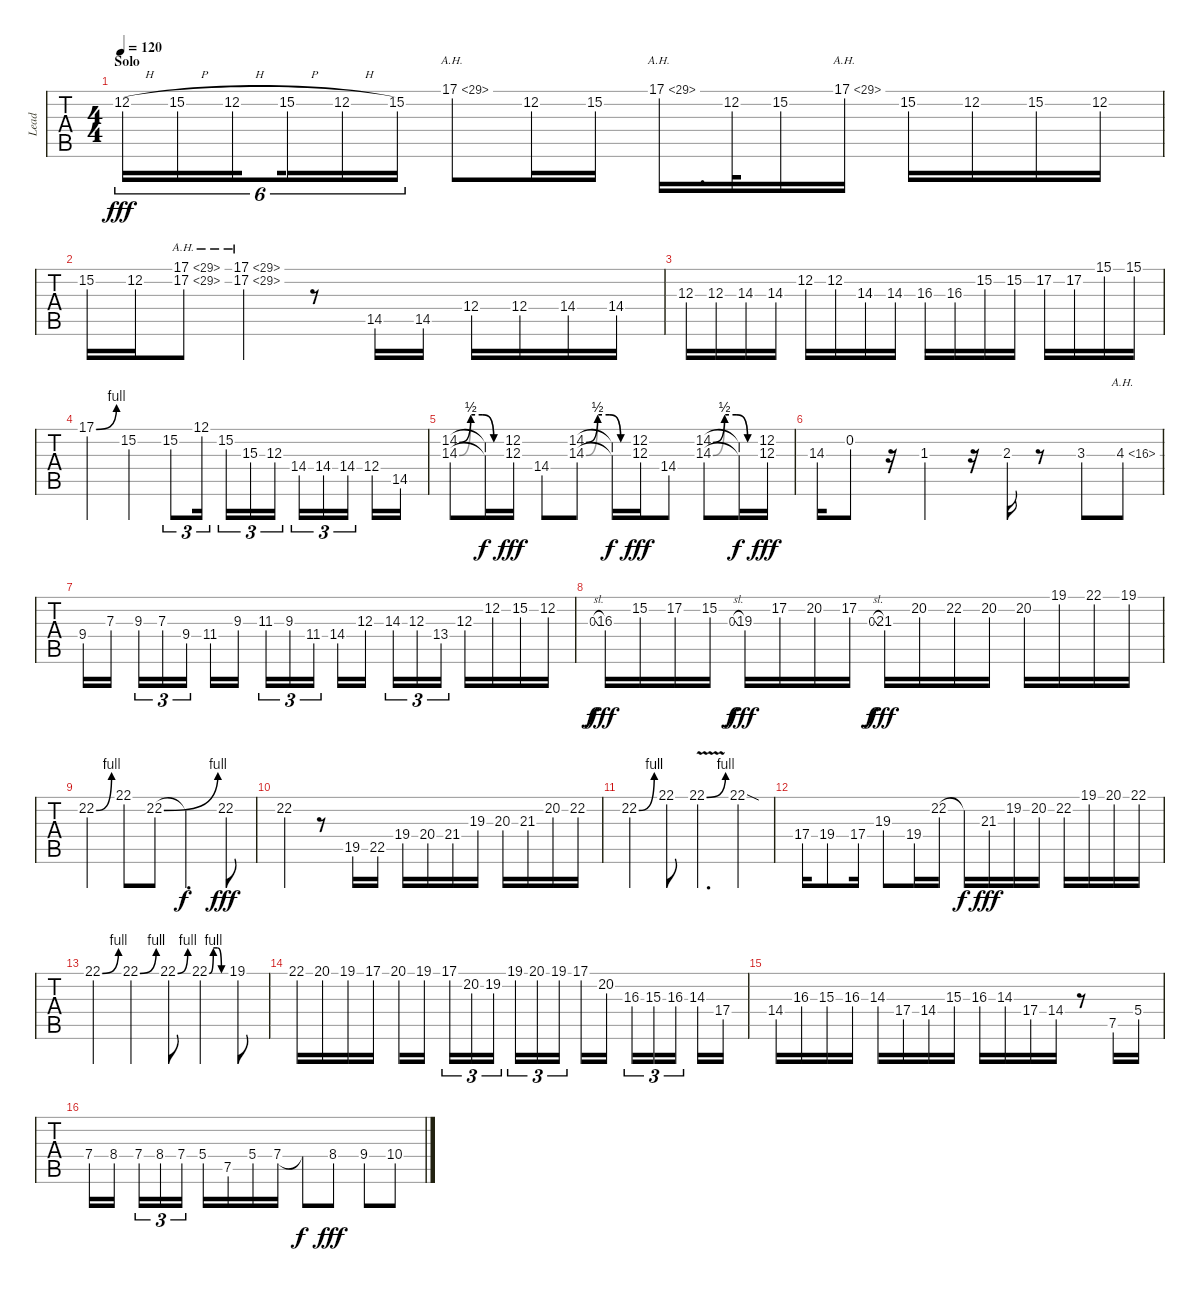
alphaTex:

\track ("Lead" "Lead") {instrument distortionguitar}
\staff {tabs}
\tuning (E4 B3 G3 D3 A2 E2) {hide}
\ts (4 4)
\section ("" "Solo")
\tempo 120
\clef g2
\ks c
12.2{h}.16{tu (6 4) dy fff} 15.2{h}.16{tu (6 4)} 12.2{h}.16{tu (6 4) beam splitsecondary} 15.2{h}.16{tu (6 4)} 12.2{h}.16{tu (6 4)} 15.2.16{tu (6 4)} 17.1{ah 12}.8 12.2.16 15.2.16 17.1{ah 12}.16{d} 12.2.32 15.2.16 17.1{ah 12}.16 15.2.16 12.2.16 15.2.16 12.2.16 |
15.2.16 12.2.16 (17.1{ah 12} 17.2{ah 12}).8 (17.1{ah 12} 17.2{ah 12}).4 r.8 14.5.16 14.5.16 12.4.16 12.4.16 14.4.16 14.4.16 |
12.3.16 12.3.16 14.3.16 14.3.16 12.2.16 12.2.16 14.3.16 14.3.16 16.3.16 16.3.16 15.2.16 15.2.16 17.2.16 17.2.16 15.1.16 15.1.16 |
17.1{be (bend 0 0 60 4)}.4 15.2.4 15.2.8{tu (3 2)} 12.1.16{tu (3 2) beam splitsecondary} 15.2.16{tu (3 2)} 15.3.16{tu (3 2)} 12.3.16{tu (3 2)} 14.4.16{tu (3 2)} 14.4.16{tu (3 2)} 14.4.16{tu (3 2) beam splitsecondary} 12.4.16 14.5.16 |
(14.2{be (custom 0 0 15 2 30 2 45 0 60 0)} 14.3{be (custom 0 0 15 2 30 2 45 0 60 0)}).8 (14.2{t} 14.3{t}).16{dy f} (12.2 12.3).16{dy fff} 14.4.8 (14.2{be (custom 0 0 15 2 30 2 45 0 60 0)} 14.3{be (custom 0 0 15 2 30 2 45 0 60 0)}).8 (14.2{t} 14.3{t}).16{dy f} (12.2 12.3).16{dy fff} 14.4.8 (14.2{be (custom 0 0 15 2 30 2 45 0 60 0)} 14.3{be (custom 0 0 15 2 30 2 45 0 60 0)}).8 (14.2{t} 14.3{t}).16{dy f} (12.2 12.3).16{dy fff} |
14.3.16 0.2.8 r.16 1.3.4 r.16 2.3.16 r.8 3.3.8 4.3{ah 12}.8 |
9.4.16 7.3.16{beam splitsecondary} 9.3.16{tu (3 2)} 7.3.16{tu (3 2)} 9.4.16{tu (3 2)} 11.4.16 9.3.16{beam splitsecondary} 11.3.16{tu (3 2)} 9.3.16{tu (3 2)} 11.4.16{tu (3 2)} 14.4.16 12.3.16{beam splitsecondary} 14.3.16{tu (3 2)} 12.3.16{tu (3 2)} 13.4.16{tu (3 2)} 12.3.16 12.2.16 15.2.16 12.2.16 |
0.3{sl}.8{gr dy f} 16.3.16{dy fff} 15.2.16 17.2.16 15.2.16 0.3{sl}.8{gr dy f} 19.3.16{dy fff} 17.2.16 20.2.16 17.2.16 0.3{sl}.8{gr dy f} 21.3.16{dy fff} 20.2.16 22.2.16 20.2.16 20.2.16 19.1.16 22.1.16 19.1.16 |
22.2{be (bend 0 0 60 4)}.4 22.1.8 22.2{be (bend 0 0 60 4)}.8 22.2{t}.4{d dy f} 22.2.8{dy fff} |
22.2.4 r.8 19.5.16 22.5.16 19.4.16 20.4.16 21.4.16 19.3.16 20.3.16 21.3.16 20.2.16 22.2.16 |
22.2{be (bend 0 0 60 4)}.4 22.1.8 22.1{be (bend 0 0 60 4) v}.4{d} 22.1{sod}.4 |
17.4.16 19.4.8 17.4.16 19.3.8 19.4.16 22.2.16 22.2{t}.16{dy f} 21.3.16{dy fff} 19.2.16 20.2.16 22.2.16 19.1.16 20.1.16 22.1.16 |
22.1{be (bend 0 0 60 4)}.4 22.1{be (bend 0 0 60 4)}.4 22.1{be (bend 0 0 60 4)}.8 22.1{be (custom 0 0 15 4 30 4 45 0 60 0)}.4 19.1.8 |
22.1.16 20.1.16 19.1.16 17.1.16 20.1.16 19.1.16{beam splitsecondary} 17.1.16{tu (3 2)} 20.2.16{tu (3 2)} 19.2.16{tu (3 2)} 19.1.16{tu (3 2)} 20.1.16{tu (3 2)} 19.1.16{tu (3 2) beam splitsecondary} 17.1.16 20.2.16 16.3.16{tu (3 2)} 15.3.16{tu (3 2)} 16.3.16{tu (3 2) beam splitsecondary} 14.3.16 17.4.16 |
14.4.16 16.3.16 15.3.16 16.3.16 14.3.16 17.4.16 14.4.16 15.3.16 16.3.16 14.3.16 17.4.16 14.4.16 r.8 7.5.16 5.4.16 |
7.4.16 8.4.16{beam splitsecondary} 7.4.16{tu (3 2)} 8.4.16{tu (3 2)} 7.4.16{tu (3 2)} 5.4.16 7.5.16 5.4.16 7.4.16 7.4{t}.8{dy f} 8.4.8{dy fff} 9.4.8 10.4.8
